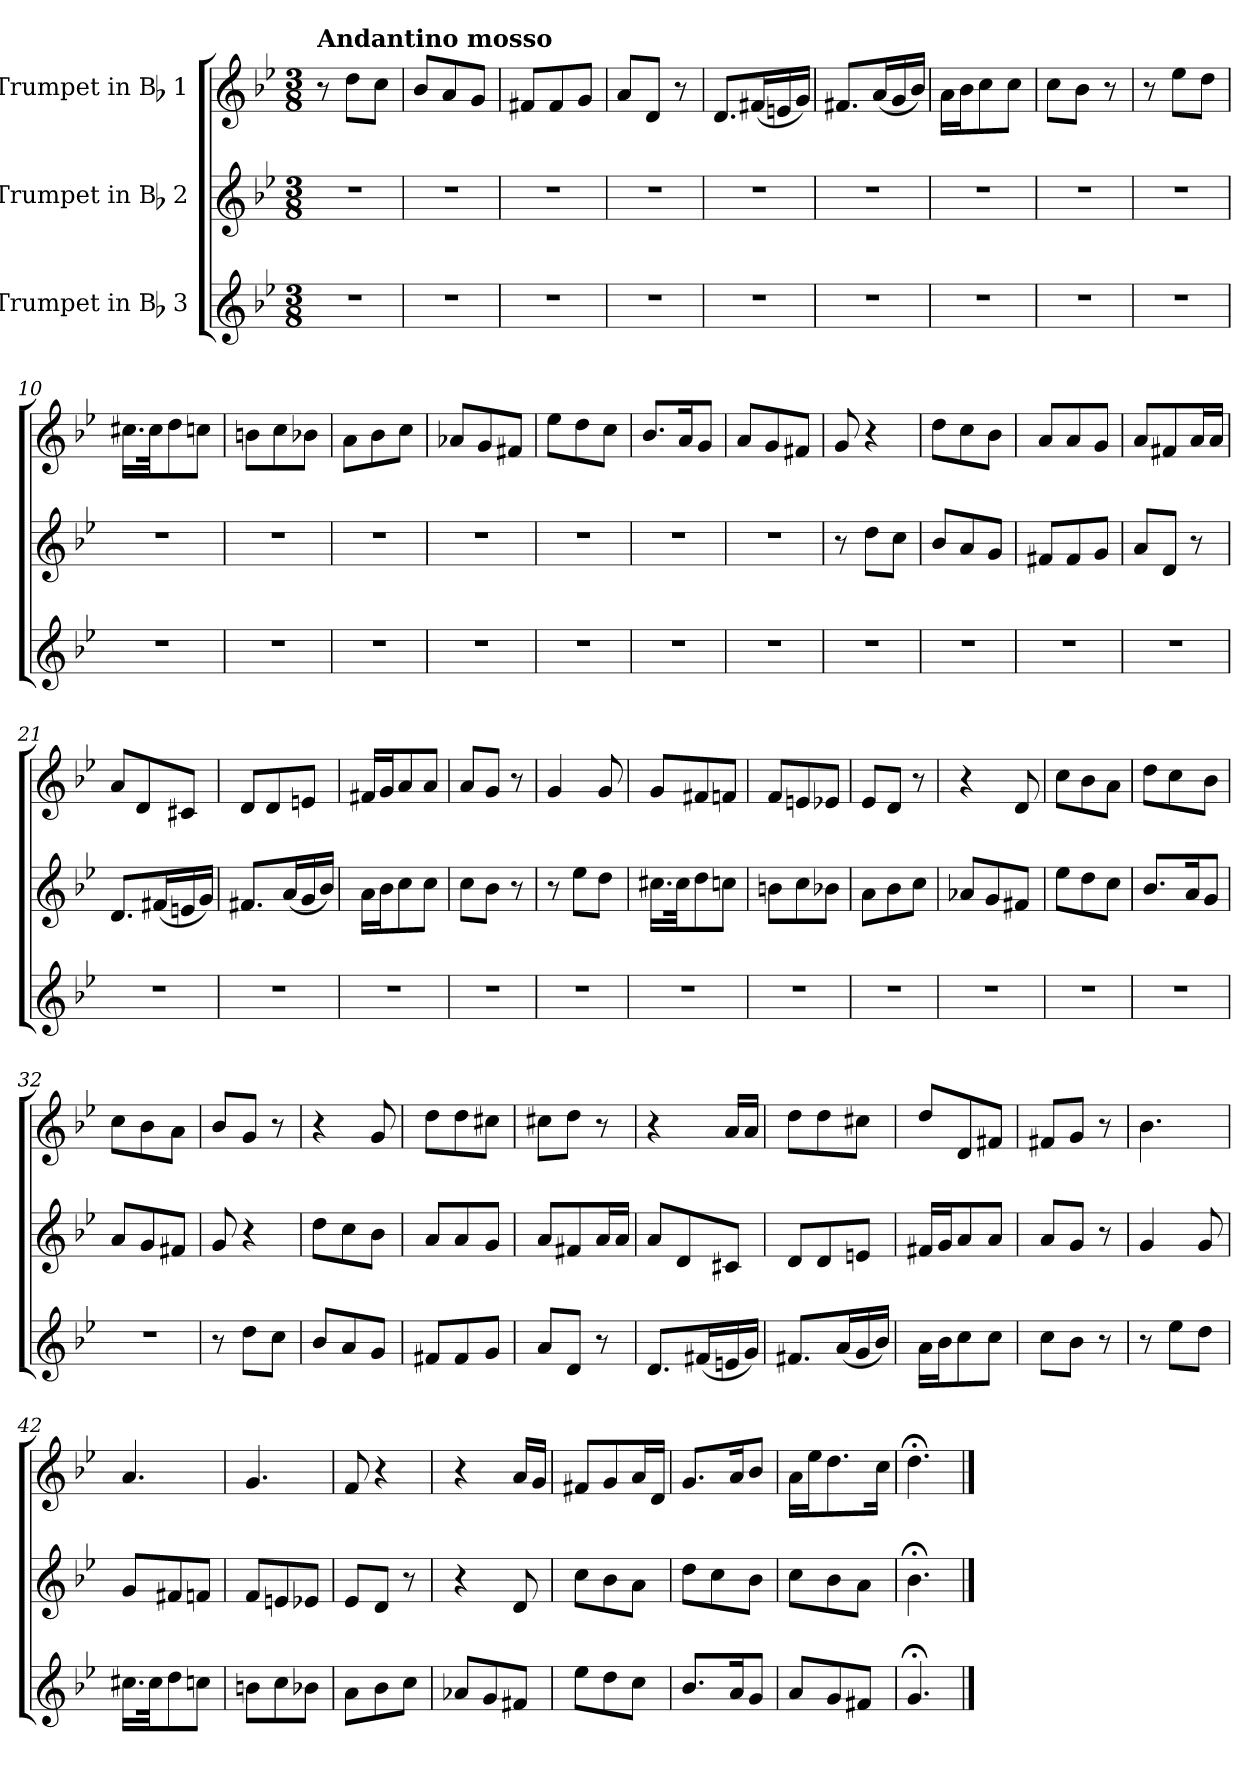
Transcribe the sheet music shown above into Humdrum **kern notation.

**kern	**kern	**kern
*part3	*part2	*part1
*staff3	*staff2	*staff1
*I"Trumpet in Bb 3	*I"Trumpet in Bb 2	*I"Trumpet in Bb 1
*clefG2	*clefG2	*clefG2
*ITrd1c2	*ITrd1c2	*ITrd1c2
*k[b-e-a-d-]	*k[b-e-a-d-]	*k[b-e-a-d-]
*A-:	*A-:	*A-:
*M3/8	*M3/8	*M3/8
*MM90	*MM90	*MM90
=1	=1	=1
!	!	!LO:TX:a:B:t=Andantino mosso
4.r	4.r	8r
.	.	8cc\L
.	.	8b-\J
=2	=2	=2
4.r	4.r	8a-/L
.	.	8g/
.	.	8f/J
=3	=3	=3
4.r	4.r	8en/L
.	.	8e/
.	.	8f/J
=4	=4	=4
4.r	4.r	8g/L
.	.	8c/J
.	.	8r
=5	=5	=5
4.r	4.r	8.c/L
.	.	(<16en/L
.	.	16dn/
.	.	16f/JJ)
=6	=6	=6
4.r	4.r	8.en/L
.	.	(<16g/L
.	.	16f/
.	.	16a-/JJ)
=7	=7	=7
4.r	4.r	16g\LL
.	.	16a-\J
.	.	8b-\
.	.	8b-\J
=8	=8	=8
4.r	4.r	8b-\L
.	.	8a-\J
.	.	8r
!!LO:LB:g=z
=9	=9	=9
4.r	4.r	8r
.	.	8dd-\L
.	.	8cc\J
=10	=10	=10
4.r	4.r	16.bn\LL
.	.	32b\Jk
.	.	8cc\
.	.	8b-X\J
=11	=11	=11
4.r	4.r	8an\L
.	.	8b-\
.	.	8a-X\J
=12	=12	=12
4.r	4.r	8g\L
.	.	8a-\
.	.	8b-\J
=13	=13	=13
4.r	4.r	8g-X/L
.	.	8f/
.	.	8en/J
=14	=14	=14
4.r	4.r	8dd-\L
.	.	8cc\
.	.	8b-\J
=15	=15	=15
4.r	4.r	8.a-/L
.	.	16g/k
.	.	8f/J
=16	=16	=16
4.r	4.r	8g/L
.	.	8f/
.	.	8en/J
=17	=17	=17
4.r	8r	8f/
.	8cc\L	4r
.	8b-\J	.
=18	=18	=18
4.r	8a-/L	8cc\L
.	8g/	8b-\
.	8f/J	8a-\J
!!LO:LB:g=z
=19	=19	=19
4.r	8en/L	8g/L
.	8e/	8g/
.	8f/J	8f/J
=20	=20	=20
4.r	8g/L	8g/L
.	8c/J	8en/
.	8r	16g/L
.	.	16g/JJ
=21	=21	=21
4.r	8.c/L	8g/L
.	.	8c/
.	(<16en/L	.
.	16dn/	8Bn/J
.	16f/JJ)	.
=22	=22	=22
4.r	8.en/L	8c/L
.	.	8c/
.	(<16g/L	.
.	16f/	8dn/J
.	16a-/JJ)	.
=23	=23	=23
4.r	16g\LL	16en/LL
.	16a-\J	16f/J
.	8b-\	8g/
.	8b-\J	8g/J
=24	=24	=24
4.r	8b-\L	8g/L
.	8a-\J	8f/J
.	8r	8r
=25	=25	=25
4.r	8r	4f/
.	8dd-\L	.
.	8cc\J	8f/
=26	=26	=26
4.r	16.bn\LL	8f/L
.	32b\Jk	.
.	8cc\	8en/
.	8b-X\J	8e-X/J
!!LO:PB:g=z
=27	=27	=27
4.r	8an\L	8e-/L
.	8b-\	8dn/
.	8a-X\J	8d-X/J
=28	=28	=28
4.r	8g\L	8d-/L
.	8a-\	8c/J
.	8b-\J	8r
=29	=29	=29
4.r	8g-X/L	4r
.	8f/	.
.	8en/J	8c/
=30	=30	=30
4.r	8dd-\L	8b-\L
.	8cc\	8a-\
.	8b-\J	8g\J
=31	=31	=31
4.r	8.a-/L	8cc\L
.	.	8b-\
.	16g/k	.
.	8f/J	8a-\J
=32	=32	=32
4.r	8g/L	8b-\L
.	8f/	8a-\
.	8en/J	8g\J
=33	=33	=33
8r	8f/	8a-/L
8cc\L	4r	8f/J
8b-\J	.	8r
=34	=34	=34
8a-/L	8cc\L	4r
8g/	8b-\	.
8f/J	8a-\J	8f/
=35	=35	=35
8en/L	8g/L	8cc\L
8e/	8g/	8cc\
8f/J	8f/J	8bn\J
!!LO:LB:g=z
=36	=36	=36
8g/L	8g/L	8bn\L
8c/J	8en/	8cc\J
8r	16g/L	8r
.	16g/JJ	.
=37	=37	=37
8.c/L	8g/L	4r
.	8c/	.
(<16en/L	.	.
16dn/	8Bn/J	16g/LL
16f/JJ)	.	16g/JJ
=38	=38	=38
8.en/L	8c/L	8cc\L
.	8c/	8cc\
(<16g/L	.	.
16f/	8dn/J	8bn\J
16a-/JJ)	.	.
=39	=39	=39
16g\LL	16en/LL	8cc/L
16a-\J	16f/J	.
8b-\	8g/	8c/
8b-\J	8g/J	8en/J
=40	=40	=40
8b-\L	8g/L	8en/L
8a-\J	8f/J	8f/J
8r	8r	8r
=41	=41	=41
8r	4f/	4.a-\
8dd-\L	.	.
8cc\J	8f/	.
=42	=42	=42
16.bn\LL	8f/L	4.g/
32b\Jk	.	.
8cc\	8en/	.
8b-X\J	8e-X/J	.
=43	=43	=43
8an\L	8e-/L	4.f/
8b-\	8dn/	.
8a-X\J	8d-X/J	.
!!LO:LB:g=z
=44	=44	=44
8g\L	8d-/L	8e-/
8a-\	8c/J	4r
8b-\J	8r	.
=45	=45	=45
8g-X/L	4r	4r
8f/	.	.
8en/J	8c/	16g/LL
.	.	16f/JJ
=46	=46	=46
8dd-\L	8b-\L	8en/L
8cc\	8a-\	8f/
8b-\J	8g\J	16g/L
.	.	16c/JJ
=47	=47	=47
8.a-/L	8cc\L	8.f/L
.	8b-\	.
16g/k	.	16g/k
8f/J	8a-\J	8a-/J
=48	=48	=48
8g/L	8b-\L	16g\LL
.	.	16dd-\J
8f/	8a-\	8.cc\
8en/J	8g\J	.
.	.	16b-\Jk
=49	=49	=49
4.f;</	4.a-;<\	4.cc;<\
==	==	==
*-	*-	*-
